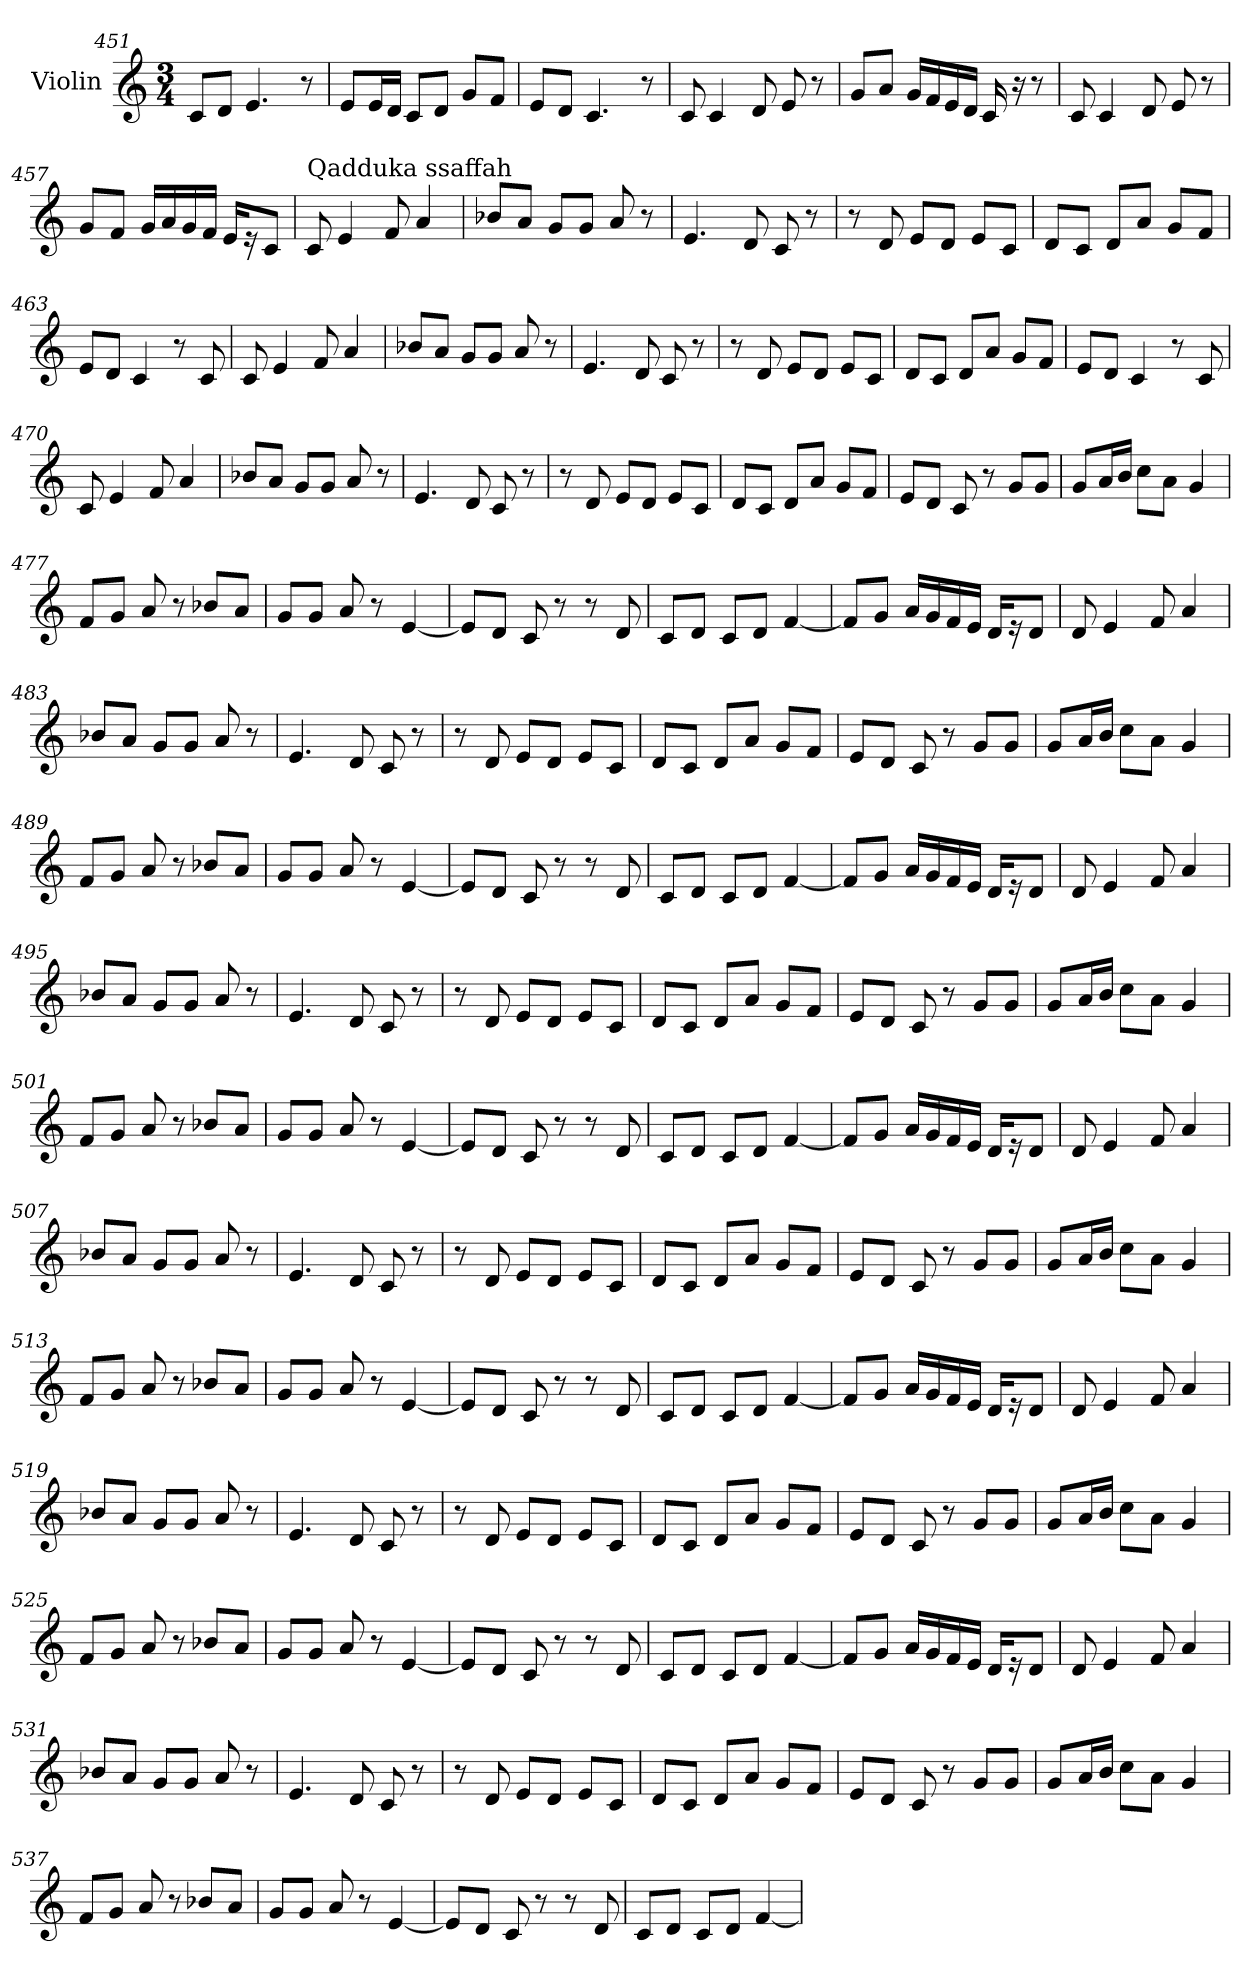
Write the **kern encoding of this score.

**kern
*part1
*staff1
*I"Violin
!!LO:PB:g=z
*clefG2
*k[]
*C:
*M3/4
=451
8c/L
8d/J
4.e/
8r
=452
8e/L
16e/L
16d/JJ
8c/L
8d/J
8g/L
8f/J
=453
8e/L
8d/J
4.c/
8r
=454
8c/
4c/
8d/
8e/
8r
=455
8g/L
8a/J
16g/LL
16f/
16e/
16d/JJ
16c/
16r
8r
!!LO:PB:g=z
=456
8c/
4c/
8d/
8e/
8r
!!LO:PB:g=z
=457
8g/L
8f/J
16g/LL
16a/
16g/
16f/JJ
16e/KL
16r
8c/J
=458
!LO:TX:a:t=Qadduka ssaffah
8c/
4e/
8f/
4a/
=459
8b-X/L
8a/J
8g/L
8g/J
8a/
8r
=460
4.e/
8d/
8c/
8r
=461
8r
8d/
8e/L
8d/J
8e/L
8c/J
!!LO:PB:g=z
=462
8d/L
8c/J
8d/L
8a/J
8g/L
8f/J
!!LO:PB:g=z
=463
8e/L
8d/J
4c/
8r
8c/
=464
8c/
4e/
8f/
4a/
=465
8b-X/L
8a/J
8g/L
8g/J
8a/
8r
=466
4.e/
8d/
8c/
8r
=467
8r
8d/
8e/L
8d/J
8e/L
8c/J
!!LO:PB:g=z
=468
8d/L
8c/J
8d/L
8a/J
8g/L
8f/J
!!LO:PB:g=z
=469
8e/L
8d/J
4c/
8r
8c/
=470
8c/
4e/
8f/
4a/
=471
8b-X/L
8a/J
8g/L
8g/J
8a/
8r
=472
4.e/
8d/
8c/
8r
=473
8r
8d/
8e/L
8d/J
8e/L
8c/J
!!LO:PB:g=z
=474
8d/L
8c/J
8d/L
8a/J
8g/L
8f/J
!!LO:PB:g=z
=475
8e/L
8d/J
8c/
8r
8g/L
8g/J
=476
8g/L
16a/L
16b/JJ
8cc\L
8a\J
4g/
=477
8f/L
8g/J
8a/
8r
8b-X/L
8a/J
=478
8g/L
8g/J
8a/
8r
[4e/
=479
8e/L]
8d/J
8c/
8r
8r
8d/
!!LO:PB:g=z
=480
8c/L
8d/J
8c/L
8d/J
[4f/
=481
8f/L]
8g/J
16a/LL
16g/
16f/
16e/JJ
16d/KL
16r
8d/J
=482
8d/
4e/
8f/
4a/
=483
8b-X/L
8a/J
8g/L
8g/J
8a/
8r
=484
4.e/
8d/
8c/
8r
=485
8r
8d/
8e/L
8d/J
8e/L
8c/J
!!LO:PB:g=z
=486
8d/L
8c/J
8d/L
8a/J
8g/L
8f/J
!!LO:PB:g=z
=487
8e/L
8d/J
8c/
8r
8g/L
8g/J
=488
8g/L
16a/L
16b/JJ
8cc\L
8a\J
4g/
=489
8f/L
8g/J
8a/
8r
8b-X/L
8a/J
=490
8g/L
8g/J
8a/
8r
[4e/
=491
8e/L]
8d/J
8c/
8r
8r
8d/
!!LO:PB:g=z
=492
8c/L
8d/J
8c/L
8d/J
[4f/
!!LO:PB:g=z
=493
8f/L]
8g/J
16a/LL
16g/
16f/
16e/JJ
16d/KL
16r
8d/J
=494
8d/
4e/
8f/
4a/
=495
8b-X/L
8a/J
8g/L
8g/J
8a/
8r
=496
4.e/
8d/
8c/
8r
=497
8r
8d/
8e/L
8d/J
8e/L
8c/J
!!LO:PB:g=z
=498
8d/L
8c/J
8d/L
8a/J
8g/L
8f/J
!!LO:PB:g=z
=499
8e/L
8d/J
8c/
8r
8g/L
8g/J
=500
8g/L
16a/L
16b/JJ
8cc\L
8a\J
4g/
=501
8f/L
8g/J
8a/
8r
8b-X/L
8a/J
=502
8g/L
8g/J
8a/
8r
[4e/
=503
8e/L]
8d/J
8c/
8r
8r
8d/
!!LO:PB:g=z
=504
8c/L
8d/J
8c/L
8d/J
[4f/
!!LO:PB:g=z
=505
8f/L]
8g/J
16a/LL
16g/
16f/
16e/JJ
16d/KL
16r
8d/J
=506
8d/
4e/
8f/
4a/
=507
8b-X/L
8a/J
8g/L
8g/J
8a/
8r
=508
4.e/
8d/
8c/
8r
=509
8r
8d/
8e/L
8d/J
8e/L
8c/J
!!LO:PB:g=z
=510
8d/L
8c/J
8d/L
8a/J
8g/L
8f/J
!!LO:PB:g=z
=511
8e/L
8d/J
8c/
8r
8g/L
8g/J
=512
8g/L
16a/L
16b/JJ
8cc\L
8a\J
4g/
=513
8f/L
8g/J
8a/
8r
8b-X/L
8a/J
=514
8g/L
8g/J
8a/
8r
[4e/
=515
8e/L]
8d/J
8c/
8r
8r
8d/
!!LO:PB:g=z
=516
8c/L
8d/J
8c/L
8d/J
[4f/
!!LO:PB:g=z
=517
8f/L]
8g/J
16a/LL
16g/
16f/
16e/JJ
16d/KL
16r
8d/J
=518
8d/
4e/
8f/
4a/
=519
8b-X/L
8a/J
8g/L
8g/J
8a/
8r
=520
4.e/
8d/
8c/
8r
=521
8r
8d/
8e/L
8d/J
8e/L
8c/J
!!LO:PB:g=z
=522
8d/L
8c/J
8d/L
8a/J
8g/L
8f/J
!!LO:PB:g=z
=523
8e/L
8d/J
8c/
8r
8g/L
8g/J
=524
8g/L
16a/L
16b/JJ
8cc\L
8a\J
4g/
=525
8f/L
8g/J
8a/
8r
8b-X/L
8a/J
=526
8g/L
8g/J
8a/
8r
[4e/
=527
8e/L]
8d/J
8c/
8r
8r
8d/
!!LO:PB:g=z
=528
8c/L
8d/J
8c/L
8d/J
[4f/
=529
8f/L]
8g/J
16a/LL
16g/
16f/
16e/JJ
16d/KL
16r
8d/J
=530
8d/
4e/
8f/
4a/
=531
8b-X/L
8a/J
8g/L
8g/J
8a/
8r
=532
4.e/
8d/
8c/
8r
!!LO:PB:g=z
=533
8r
8d/
8e/L
8d/J
8e/L
8c/J
=534
8d/L
8c/J
8d/L
8a/J
8g/L
8f/J
!!LO:PB:g=z
=535
8e/L
8d/J
8c/
8r
8g/L
8g/J
=536
8g/L
16a/L
16b/JJ
8cc\L
8a\J
4g/
=537
8f/L
8g/J
8a/
8r
8b-X/L
8a/J
=538
8g/L
8g/J
8a/
8r
[4e/
!!LO:PB:g=z
=539
8e/L]
8d/J
8c/
8r
8r
8d/
=540
8c/L
8d/J
8c/L
8d/J
[4f/
=
*-
